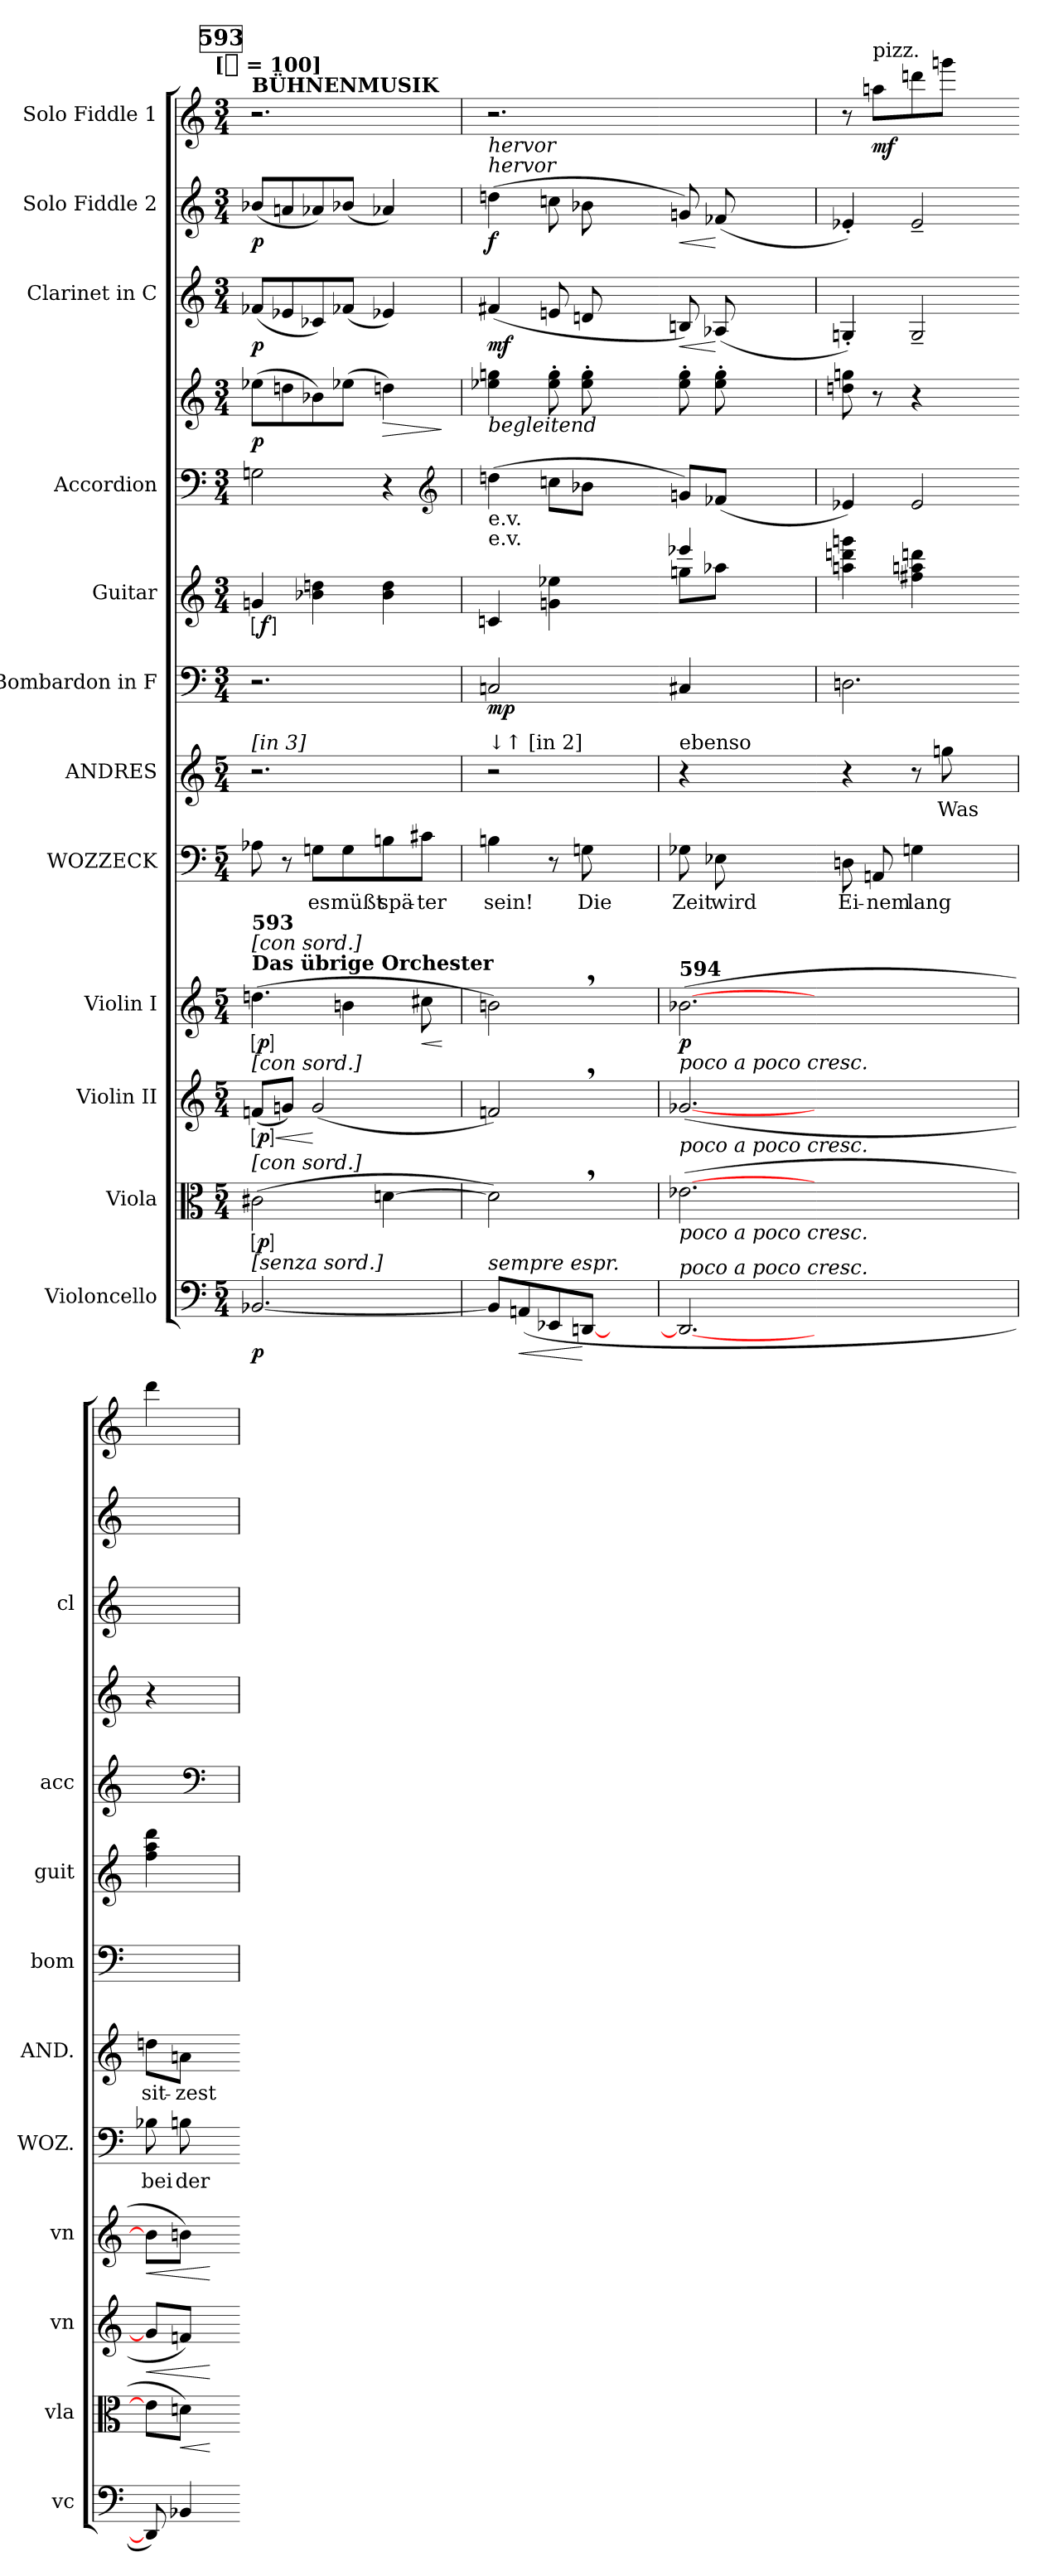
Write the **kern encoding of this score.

**kern	**dynam	**kern	**dynam	**kern	**dynam	**kern	**dynam	**kern	**text	**kern	**text	**kern	**dynam	**kern	**dynam	**kern	**kern	**dynam	**kern	**dynam	**kern	**dynam	**kern	**dynam
*part12	*part12	*part11	*part11	*part10	*part10	*part9	*part9	*part8	*part8	*part7	*part7	*part6	*part6	*part5	*part5	*part4	*part4	*part4	*part3	*part3	*part2	*part2	*part1	*part1
*staff13	*staff13	*staff12	*staff12	*staff11	*staff11	*staff10	*staff10	*staff9	*staff9	*staff8	*staff8	*staff7	*staff7	*staff6	*staff6	*staff5	*staff4	*staff4/5	*staff3	*staff3	*staff2	*staff2	*staff1	*staff1
*I"Violoncello	*	*I"Viola	*	*I"Violin II	*	*I"Violin I	*	*I"WOZZECK	*	*I"ANDRES	*	*I"Bombardon in F	*	*I"Guitar	*	*I"Accordion	*	*	*I"Clarinet in C	*	*I"Solo Fiddle 2	*	*I"Solo Fiddle 1	*
*I'vc	*	*I'vla	*	*I'vn	*	*I'vn	*	*I'WOZ.	*	*I'AND.	*	*I'bom	*	*I'guit	*	*I'acc	*	*	*I'cl	*	*	*	*	*
*clefF4	*	*clefC3	*	*clefG2	*	*clefG2	*	*clefF4	*	*clefG2	*	*clefF4	*	*clefG2	*	*clefF4	*clefG2	*	*clefG2	*	*clefG2	*	*clefG2	*
*	*	*	*	*	*	*	*	*	*	*ITrd7c12	*	*ITrd4c7	*	*ITrd7c12	*	*	*	*	*	*	*	*	*	*
*k[]	*	*k[]	*	*k[]	*	*k[]	*	*k[]	*	*k[]	*	*	*	*k[]	*	*k[]	*k[]	*	*k[]	*	*k[]	*	*k[]	*
!!LO:TX:omd:t=[[quarter] = 100]
*M5/4	*	*M5/4	*	*M5/4	*	*M5/4	*	*M5/4	*	*M5/4	*	*M3/4	*	*M3/4	*	*M3/4	*M3/4	*	*M3/4	*	*M3/4	*	*M3/4	*
*MM100	*	*MM100	*	*MM100	*	*MM100	*	*MM100	*	*MM100	*	*MM100	*	*MM100	*	*MM100	*MM100	*	*MM100	*	*MM100	*	*MM100	*
!!LO:REH:place=s1:t=593
=151	=151	=151	=151	=151	=151	=151	=151	=151	=151	=151	=151	=151	=151	=151	=151	=151	=151	=151	=151	=151	=151	=151	=151	=151
!	!	!	!	!	!	!	!	!	!	!	!	!	!	!	!	!	!	!	!	!	!	!	!LO:TX:a:B:t=BÜHNENMUSIK	!
!	!	!	!	!	!	!	!	!	!	!LO:TX:a:t=[in 3]	!	!	!	!	!	!	!	!	!	!	!	!	!	!
!	!	!	!	!	!	!LO:TX:a:B:t=Das übrige Orchester	!	!	!	!	!	!	!	!	!	!	!	!	!	!	!	!	!	!
!	!	!	!	!	!	!LO:TX:a:t=[con sord.]	!	!	!	!	!	!	!	!	!	!	!	!	!	!	!	!	!	!
!	!	!	!	!	!	!LO:TX:a:B:t=593	!	!	!	!	!	!	!	!	!	!	!	!	!	!	!	!	!	!
!	!	!	!	!LO:TX:a:t=[con sord.]	!	!	!	!	!	!	!	!	!	!	!	!	!	!	!	!	!	!	!	!
!	!	!LO:TX:a:t=[con sord.]	!	!	!	!	!	!	!	!	!	!	!	!	!	!	!	!	!	!	!	!	!	!
!LO:TX:a:t=[senza sord.]	!	!	!	!	!	!	!	!	!	!	!	!	!	!	!	!	!	!	!	!	!	!	!	!
!	!	!	!LO:DY:ed=brack	!	!LO:HP:b	!	!	!	!	!	!	!	!	!	!	!	!	!	!	!	!	!	!	!
!	!	!	!	!	!LO:DY:n=1:ed=brack	!	!LO:DY:ed=brack	!	!	!	!	!	!	!	!LO:DY:ed=brack	!	!	!	!	!	!	!	!	!
[2.BB-X	p	(2c#X	p	(8fnL	< p	(4.ddn	p	8A-Xi	.	2.r	.	2.r	.	4Gn	f	2Gn	(8ee-XL	p	(8f-XL	p	(8b-XL	p	2.r	.
.	.	.	.	8gnJ)	.	.	.	8r	.	.	.	.	.	.	.	.	8ddn	.	8e-X	.	8an	.	.	.
.	.	.	.	(2g	[	.	.	8GnL	es	.	.	.	.	4B-X 4dn	.	.	8b-X)	.	8c-X)	.	8a-X)	.	.	.
.	.	.	.	.	.	4bn	.	8G	müßt	.	.	.	.	.	.	.	(8ee-XJ	.	(8f-XJ	.	(8b-XJ	.	.	.
!	!	!	!	!	!	!	!	!	!	!	!	!	!	!	!	!	!	!LO:HP:b	!	!	!	!	!	!
.	.	[4dn	.	.	.	.	.	8Bn	spä-	.	.	.	.	4B- 4d	.	4r	4ddn)	>	4e-X)	.	4a-X)	.	.	.
!	!	!	!	!	!	!	!LO:HP:b	!	!	!	!	!	!	!	!	!	!	!	!	!	!	!	!	!
.	.	.	.	.	.	8cc#X	<	8c#XJ	ter	.	.	.	.	.	.	.	.	.	.	.	.	.	.	.
*	*	*	*	*	*	*	*	*	*	*	*	*	*	*	*	*clefG2	*	*	*	*	*	*	*	*
.	.	.	.	.	.	.	[	.	.	.	.	.	.	.	.	.	.	]	.	.	.	.	.	.
=152	=152	=152	=152	=152	=152	=152	=152	=152	=152	=152	=152	=152	=152	=152	=152	=152	=152	=152	=152	=152	=152	=152	=152	=152
!	!	!	!	!	!	!	!	!	!	!	!	!	!	!	!	!	!	!	!	!	!LO:TX:a:i:t=hervor	!	!	!
!	!	!	!	!	!	!	!	!	!	!	!	!	!	!	!	!	!	!	!	!	!LO:TX:a:i:t=hervor	!	!	!
!	!	!	!	!	!	!	!	!	!	!	!	!	!	!	!	!	!LO:TX:b:i:t=begleitend	!	!	!	!	!	!	!
!	!	!	!	!	!	!	!	!	!	!	!	!	!	!	!	!LO:TX:b:t=e.v.	!	!	!	!	!	!	!	!
!	!	!	!	!	!	!	!	!	!	!	!	!	!	!	!	!LO:TX:b:t=e.v.	!	!	!	!	!	!	!	!
!	!	!	!	!	!	!	!	!	!	!LO:TX:a:t=↓↑ [in 2]	!	!	!	!	!	!	!	!	!	!	!	!	!	!
!LO:TX:a:i:t=sempre espr.	!	!	!	!	!	!	!	!	!	!	!	!	!	!	!	!	!	!	!	!	!	!	!	!
8BB-L]	.	2d,])	.	2fn,)	.	2bn,)	.	4Bn	sein!	2r	.	2FFn	mp	4Cn	.	(4ddn	4ee-X 4ggn	.	(4f#X	mf	(4ddn	f	2.r	.
!	!LO:HP:b	!	!	!	!	!	!	!	!	!	!	!	!	!	!	!	!	!	!	!	!	!	!	!
(8AAn	<	.	.	.	.	.	.	.	.	.	.	.	.	.	.	.	.	.	.	.	.	.	.	.
8EE-X	.	.	.	.	.	.	.	8r	.	.	.	.	.	4Gn 4e-X	.	8ccn\L	8ee-' 8gg'	.	8en	.	8ccn	.	.	.
[8DDnJ	[	.	.	.	.	.	.	8Gn	Die	.	.	.	.	.	.	8b-X\J	8ee-' 8gg'	.	8dn	.	8b-X	.	.	.
4ryy	.	4ryy	.	4ryy	.	4ryy	.	4ryy	.	4ryy	.	4ryy	.	4ryy	.	4ryy	4ryy	.	4ryy	.	4ryy	.	.	.
=	=-	=	=-	=	=-	=	=-	=	=-	=	=-	=-	=-	=-	=-	=-	=-	=-	=-	=-	=-	=-	=-	=-
*	*	*	*	*	*	*	*	*	*	*	*	*	*	*^	*	*	*	*	*	*	*	*	*	*
!	!	!	!	!	!	!	!	!	!	!LO:TX:a:t=ebenso	!	!	!	!	!	!	!	!	!	!	!	!	!	!	!
!	!	!	!	!	!	!LO:TX:a:B:t=594	!	!	!	!	!	!	!	!	!	!	!	!	!	!	!	!	!	!	!
!	!	!	!	!	!	!LO:TX:b:i:t=poco a poco cresc.	!	!	!	!	!	!	!	!	!	!	!	!	!	!	!	!	!	!	!
!	!	!	!	!LO:TX:b:i:t=poco a poco cresc.	!	!	!	!	!	!	!	!	!	!	!	!	!	!	!	!	!	!	!	!	!
!	!	!LO:TX:b:i:t=poco a poco cresc.	!	!	!	!	!	!	!	!	!	!	!	!	!	!	!	!	!	!	!	!	!	!	!
!LO:TX:a:i:t=poco a poco cresc.	!	!	!	!	!	!	!	!	!	!	!	!	!	!	!	!	!	!	!	!	!	!	!	!	!
!	!	!	!	!	!	!	!	!	!	!	!	!	!	!	!	!	!	!	!	!	!LO:HP:b	!	!LO:HP:b	!	!
2.DD_	.	([2.e-X	.	([2.g-X	.	([2.b-X	p	8G-X	Zeit	4r	.	4FF#X	.	4ee-X	8gnL	.	8gn/L)	8ee-' 8gg'	.	8Bn)	<	8gn)	<	2.ryy	.
.	.	.	.	.	.	.	.	8E-X	wird	.	.	.	.	.	8a-XJ	.	(8f-X/J	8ee-' 8gg'	.	(8A-X	[	(8f-X	[	.	.
.	.	.	.	.	.	.	.	2ryy	.	2ryy	.	2ryy	.	2ryy	2ryy	.	2ryy	2ryy	.	2ryy	.	2ryy	.	.	.
*	*	*	*	*	*	*	*	*	*	*	*	*	*	*v	*v	*	*	*	*	*	*	*	*	*	*
=153-	=153	=153-	=153	=153-	=153	=153-	=153	=153-	=153	=153-	=153	=153	=153	=153	=153	=153	=153	=153	=153	=153	=153	=153	=153	=153
2.ryy	.	2.ryy	.	2.ryy	.	2.ryy	.	8Dn	Ei-	4r	.	2.GGn	.	4an 4ddn 4ggn	.	4e-X)	8ddn 8ggn	.	4Gn')	.	4e-X')	.	8r	.
!	!	!	!	!	!	!	!	!	!	!	!	!	!	!	!	!	!	!	!	!	!	!	!LO:TX:a:t=pizz.	!
.	.	.	.	.	.	.	.	8AAn	nem	.	.	.	.	.	.	.	8r	.	.	.	.	.	8aanL	mf
.	.	.	.	.	.	.	.	4Gn	lang	8r	.	.	.	4f#X 4an 4ddn	.	2e-	4r	.	2G~	.	2e-~	.	8dddn	.
.	.	.	.	.	.	.	.	.	.	8gn	Was	.	.	.	.	.	.	.	.	.	.	.	8gggnJ	.
.	.	.	.	.	.	.	.	4ryy	.	4ryy	.	.	.	4ryy	.	.	4ryy	.	.	.	.	.	4ryy	.
=	=-	=	=-	=	=-	=	=-	=	=-	=	=-	=-	=-	=-	=-	=-	=-	=-	=-	=-	=-	=-	=-	=-
!	!	!	!	!	!LO:HP:b	!	!LO:HP:b	!	!	!	!	!	!	!	!	!	!	!	!	!	!	!	!	!
8DD])	.	8e-L]	.	8g-L]	<	8b-\L]	<	8B-X	bei	8dn\L	sit-	4.ryy	.	4f# 4a 4dd	.	4ryy	4r	.	4.ryy	.	4.ryy	.	4ddd	.
!	!	!	!LO:HP:b	!	!	!	!	!	!	!	!	!	!	!	!	!	!	!	!	!	!	!	!	!
4BB-X	.	8dnJ)	<	8fnJ)	.	8bn\J)	.	8Bn	der	8An\J	zest	.	.	.	.	.	.	.	.	.	.	.	.	.
*	*	*	*	*	*	*	*	*	*	*	*	*	*	*	*	*clefF4	*	*	*	*	*	*	*	*
.	.	8ryy	[	8ryy	[	8ryy	[	8ryy	.	8ryy	.	.	.	8ryy	.	8ryy	8ryy	.	.	.	.	.	8ryy	.
=-	=	=-	=	=-	=	=-	=	=-	=	=-	=	=	=	=	=	=	=	=	=	=	=	=	=	=
*-	*-	*-	*-	*-	*-	*-	*-	*-	*-	*-	*-	*-	*-	*-	*-	*-	*-	*-	*-	*-	*-	*-	*-	*-
